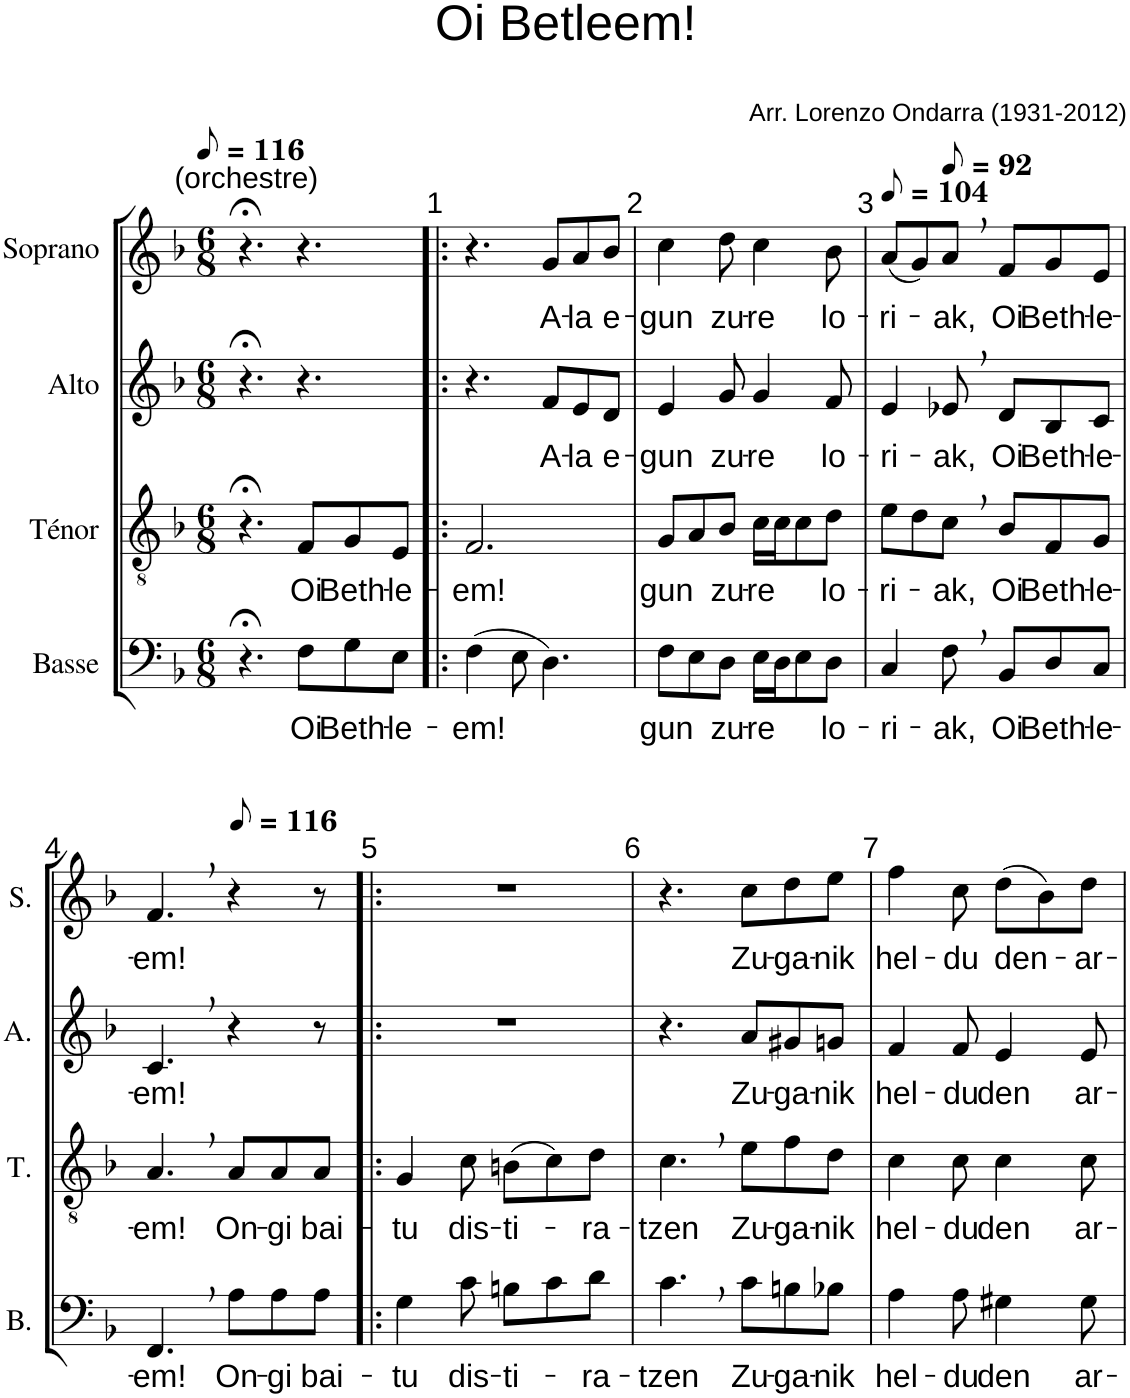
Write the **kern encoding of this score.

**kern	**text	**kern	**text	**kern	**text	**kern	**text
*part4	*part4	*part3	*part3	*part2	*part2	*part1	*part1
*staff4	*staff4	*staff3	*staff3	*staff2	*staff2	*staff1	*staff1
*I"Basse	*	*I"Ténor	*	*I"Alto	*	*I"Soprano	*
*I'B.	*	*I'T.	*	*I'A.	*	*I'S.	*
*clefF4	*	*clefGv2	*	*clefG2	*	*clefG2	*
*k[b-]	*	*k[b-]	*	*k[b-]	*	*k[b-]	*
*M6/8	*	*M6/8	*	*M6/8	*	*M6/8	*
*MM58	*	*MM58	*	*MM58	*	*MM58	*
=	=	=	=	=	=	=	=
!	!	!	!	!	!	!LO:TX:a:t=(orchestre)	!
4.r;<	.	4.r;<	.	4.r;<	.	4.r;<	.
!	!LO:LY:b	!	!LO:LY:b	!	!	!	!
8F\L	Oi	8F/L	Oi	4.r	.	4.r	.
!	!LO:LY:b	!	!LO:LY:b	!	!	!	!
8G\	Beth-	8G/	Beth-	.	.	.	.
!	!LO:LY:b	!	!LO:LY:b	!	!	!	!
8E\J	-le-	8E/J	-le-	.	.	.	.
=1!|:	=1!|:	=1!|:	=1!|:	=1!|:	=1!|:	=1!|:	=1!|:
!	!LO:LY:b	!	!LO:LY:b	!	!	!	!
(4F\	-em!	2.F/	-em!	4.r	.	4.r	.
8E\	.	.	.	.	.	.	.
!	!	!	!	!	!LO:LY:b	!	!LO:LY:b
4.D\)	.	.	.	8f/L	A-	8g/L	A-
!	!	!	!	!	!LO:LY:b	!	!LO:LY:b
.	.	.	.	8e/	-la	8a/	-la
!	!	!	!	!	!LO:LY:b	!	!LO:LY:b
.	.	.	.	8d/J	e-	8b-/J	e-
=2	=2	=2	=2	=2	=2	=2	=2
!	!LO:LY:b	!	!LO:LY:b	!	!LO:LY:b	!	!LO:LY:b
8F\L	-gun	8G/L	-gun	4e/	-gun	4cc\	-gun
8E\	.	8A/	.	.	.	.	.
!	!LO:LY:b	!	!LO:LY:b	!	!LO:LY:b	!	!LO:LY:b
8D\J	zu-	8B-/J	zu-	8g/	zu-	8dd\	zu-
!	!LO:LY:b	!	!LO:LY:b	!	!LO:LY:b	!	!LO:LY:b
16E\LL	-re	16c\LL	-re	4g/	-re	4cc\	-re
16D\J	.	16c\J	.	.	.	.	.
8E\	.	8c\	.	.	.	.	.
!	!LO:LY:b	!	!LO:LY:b	!	!LO:LY:b	!	!LO:LY:b
8D\J	lo-	8d\J	lo-	8f/	lo-	8b-\	lo-
=3	=3	=3	=3	=3	=3	=3	=3
*	*	*	*	*	*	*MM52	*
!	!LO:LY:b	!	!LO:LY:b	!	!LO:LY:b	!	!LO:LY:b
4C/	-ri-	8e\L	-ri-	4e/	-ri-	(8a/L	-ri-
.	.	8d\	.	.	.	8g/)	.
*	*	*	*	*	*	*MM46	*
!	!LO:LY:b	!	!LO:LY:b	!	!LO:LY:b	!	!LO:LY:b
8F,\	-ak,	8c,\J	-ak,	8e-X,/	-ak,	8a,/J	-ak,
!	!LO:LY:b	!	!LO:LY:b	!	!LO:LY:b	!	!LO:LY:b
8BB-/L	Oi	8B-/L	Oi	8d/L	Oi	8f/L	Oi
!	!LO:LY:b	!	!LO:LY:b	!	!LO:LY:b	!	!LO:LY:b
8D/	Beth-	8F/	Beth-	8B-/	Beth-	8g/	Beth-
!	!LO:LY:b	!	!LO:LY:b	!	!LO:LY:b	!	!LO:LY:b
8C/J	-le-	8G/J	-le-	8c/J	-le-	8e/J	-le-
!!LO:LB:g=z
=4	=4	=4	=4	=4	=4	=4	=4
!	!LO:LY:b	!	!LO:LY:b	!	!LO:LY:b	!	!LO:LY:b
4.FF,/	-em!	4.A,/	-em!	4.c,/	-em!	4.f,/	-em!
*	*	*	*	*	*	*MM58	*
!	!LO:LY:b	!	!LO:LY:b	!	!	!	!
8A\L	On-	8A/L	On-	4r	.	4r	.
!	!LO:LY:b	!	!LO:LY:b	!	!	!	!
8A\	-gi	8A/	-gi	.	.	.	.
!	!LO:LY:b	!	!LO:LY:b	!	!	!	!
8A\J	bai-	8A/J	bai-	8r	.	8r	.
=5!|:	=5!|:	=5!|:	=5!|:	=5!|:	=5!|:	=5!|:	=5!|:
!	!LO:LY:b	!	!LO:LY:b	!	!	!	!
4G\	-tu	4G/	-tu	2.r	.	2.r	.
!	!LO:LY:b	!	!LO:LY:b	!	!	!	!
8c\	dis-	8c\	dis-	.	.	.	.
!	!LO:LY:b	!	!LO:LY:b	!	!	!	!
8Bn\L	-ti-	(8Bn\L	-ti-	.	.	.	.
8c\	.	8c\)	.	.	.	.	.
!	!LO:LY:b	!	!LO:LY:b	!	!	!	!
8d\J	-ra-	8d\J	-ra-	.	.	.	.
=6	=6	=6	=6	=6	=6	=6	=6
!	!LO:LY:b	!	!LO:LY:b	!	!	!	!
4.c,\	-tzen	4.c,\	-tzen	4.r	.	4.r	.
!	!LO:LY:b	!	!LO:LY:b	!	!LO:LY:b	!	!LO:LY:b
8c\L	Zu-	8e\L	Zu-	8a/L	Zu-	8cc\L	Zu-
!	!LO:LY:b	!	!LO:LY:b	!	!LO:LY:b	!	!LO:LY:b
8Bn\	-ga-	8f\	-ga-	8g#X/	-ga-	8dd\	-ga-
!	!LO:LY:b	!	!LO:LY:b	!	!LO:LY:b	!	!LO:LY:b
8B-X\J	-nik	8d\J	-nik	8gn/J	-nik	8ee\J	-nik
=7	=7	=7	=7	=7	=7	=7	=7
!	!LO:LY:b	!	!LO:LY:b	!	!LO:LY:b	!	!LO:LY:b
4A\	hel-	4c\	hel-	4f/	hel-	4ff\	hel-
!	!LO:LY:b	!	!LO:LY:b	!	!LO:LY:b	!	!LO:LY:b
8A\	-du	8c\	-du	8f/	-du	8cc\	-du
!	!LO:LY:b	!	!LO:LY:b	!	!LO:LY:b	!	!LO:LY:b
4G#X\	den	4c\	den	4e/	den	(8dd\L	den-
.	.	.	.	.	.	8b-\)	.
!	!LO:LY:b	!	!LO:LY:b	!	!LO:LY:b	!	!LO:LY:b
8G#\	-ar-	8c\	-ar-	8e/	-ar-	8dd\J	-ar-
=	=	=	=	=	=	=	=
*-	*-	*-	*-	*-	*-	*-	*-
